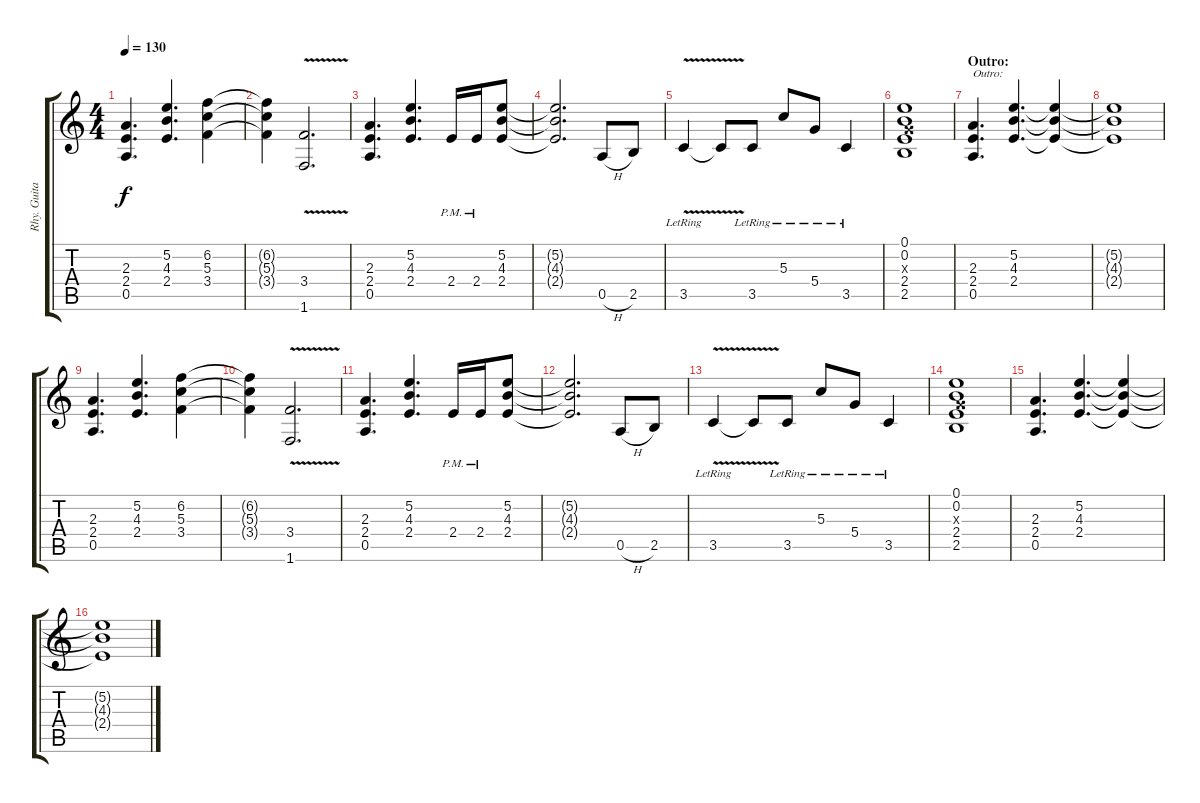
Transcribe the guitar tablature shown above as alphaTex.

\track ("Rhy. Guitar 2" "Rhy. Guita") {instrument distortionguitar}
\staff {score tabs}
\tuning (E4 B3 G3 D3 A2 E2) {hide}
\ts (4 4)
\tempo 130
\clef g2
\ks c
(2.3 2.4 0.5).4{d dy f} (5.2 4.3 2.4).4{d} (6.2 5.3 3.4).4 |
(6.2{t} 5.3{t} 3.4{t}).4 (3.4{v} 1.6{v}).2{d} |
(2.3 2.4 0.5).4{d} (5.2 4.3 2.4).4{d} 2.4{pm}.16 2.4{pm}.16 (5.2 4.3 2.4).8 |
(5.2{t} 4.3{t} 2.4{t}).2{d} 0.5{h}.8 2.5.8 |
3.5{v lr}.4 3.5{t}.8 3.5{lr}.8 5.3{lr}.8 5.4{lr}.8 3.5{lr}.4 |
(0.1 0.2 0.3{x} 2.4 2.5).1 |
\section ("" "Outro:")
(2.3 2.4 0.5).4{d txt "Outro:"} (5.2 4.3 2.4).4{d} (5.2{t} 4.3{t} 2.4{t}).4 |
(5.2{t} 4.3{t} 2.4{t}).1 |
(2.3 2.4 0.5).4{d} (5.2 4.3 2.4).4{d} (6.2 5.3 3.4).4 |
(6.2{t} 5.3{t} 3.4{t}).4 (3.4{v} 1.6{v}).2{d} |
(2.3 2.4 0.5).4{d} (5.2 4.3 2.4).4{d} 2.4{pm}.16 2.4{pm}.16 (5.2 4.3 2.4).8 |
(5.2{t} 4.3{t} 2.4{t}).2{d} 0.5{h}.8 2.5.8 |
3.5{v lr}.4 3.5{t}.8 3.5{lr}.8 5.3{lr}.8 5.4{lr}.8 3.5{lr}.4 |
(0.1 0.2 0.3{x} 2.4 2.5).1 |
(2.3 2.4 0.5).4{d volume 5} (5.2 4.3 2.4).4{d} (5.2{t} 4.3{t} 2.4{t}).4 |
(5.2{t} 4.3{t} 2.4{t}).1
